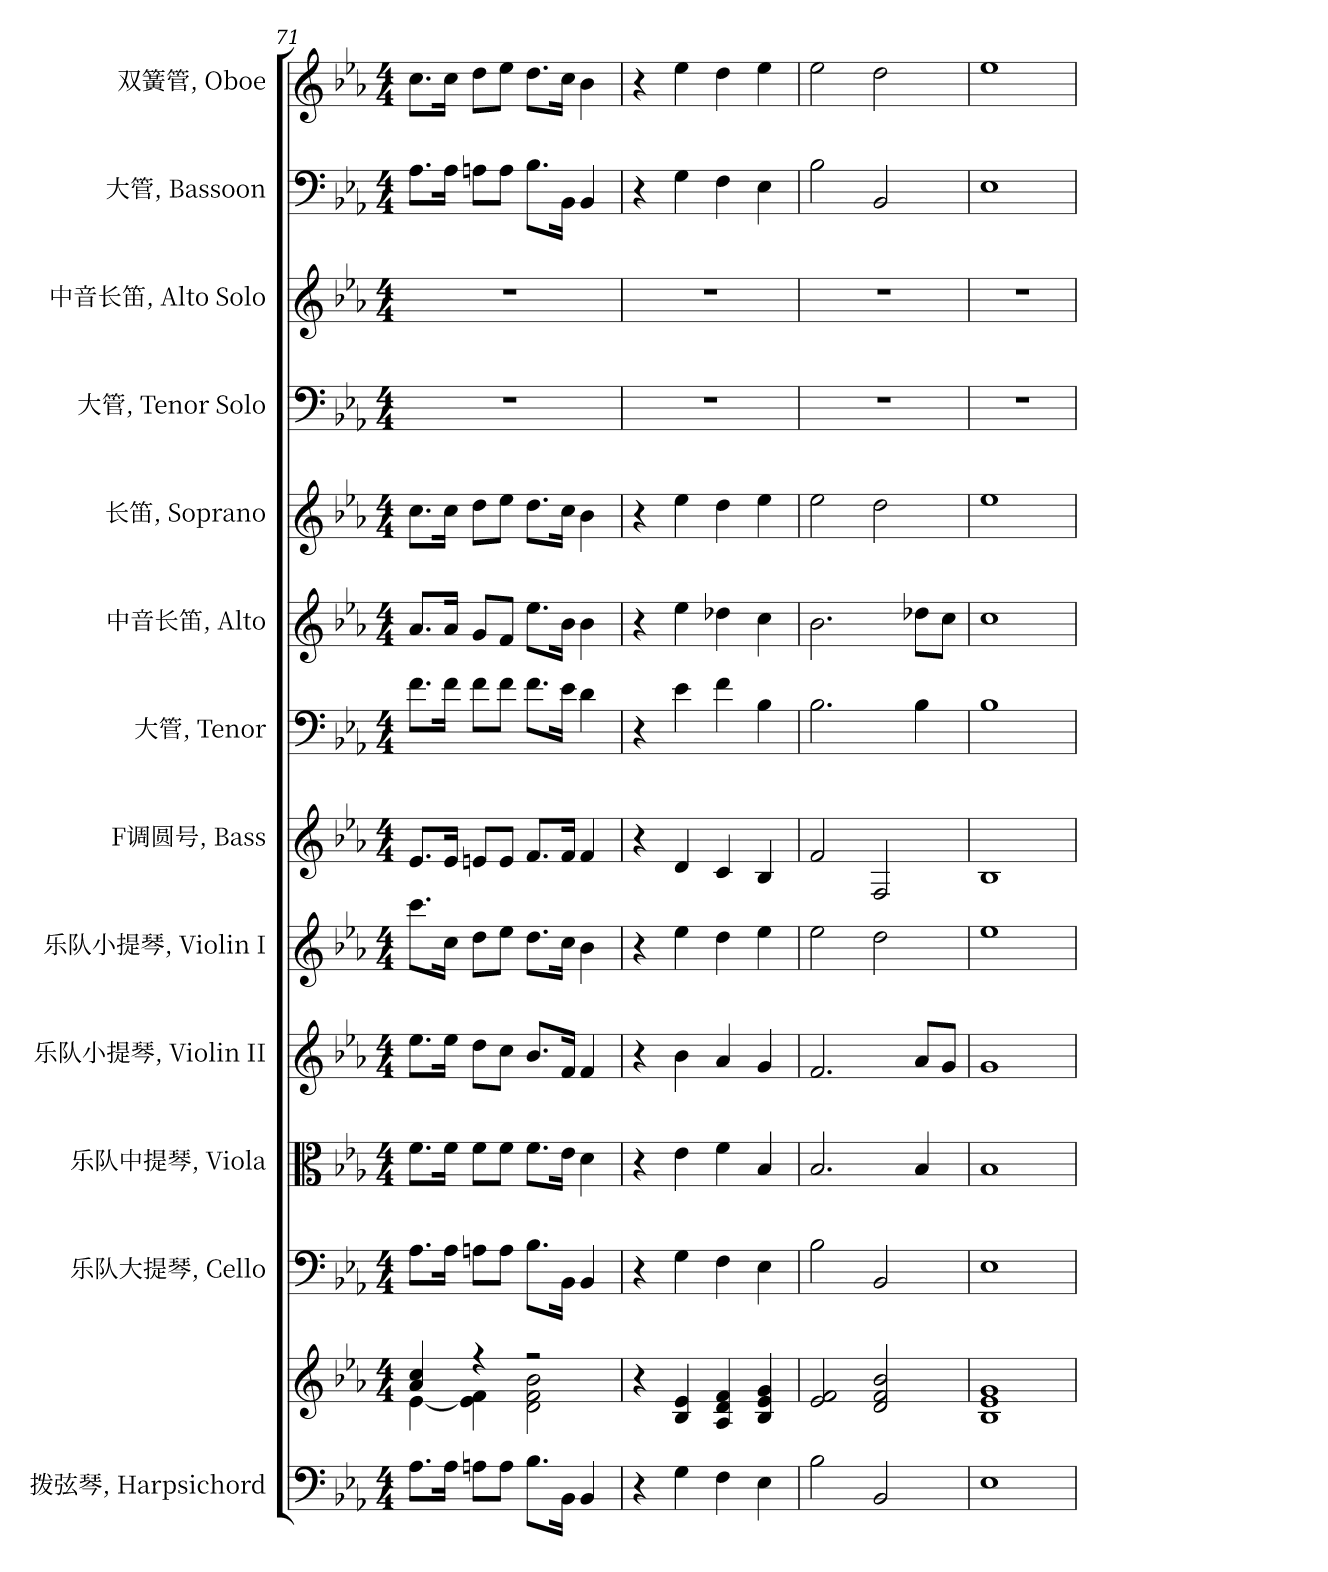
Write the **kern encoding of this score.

**kern	**kern	**kern	**kern	**kern	**kern	**kern	**kern	**kern	**kern	**kern	**kern	**kern	**kern
*part13	*part13	*part12	*part11	*part10	*part9	*part8	*part7	*part6	*part5	*part4	*part3	*part2	*part1
*staff14	*staff13	*staff12	*staff11	*staff10	*staff9	*staff8	*staff7	*staff6	*staff5	*staff4	*staff3	*staff2	*staff1
*I"拨弦琴, Harpsichord	*	*I"乐队大提琴, Cello	*I"乐队中提琴, Viola	*I"乐队小提琴, Violin II	*I"乐队小提琴, Violin I	*I"F调圆号, Bass	*I"大管, Tenor	*I"中音长笛, Alto	*I"长笛, Soprano	*I"大管, Tenor Solo	*I"中音长笛, Alto Solo	*I"大管, Bassoon	*I"双簧管, Oboe
*I'Hch.	*	*	*	*	*	*	*	*	*	*	*	*I'Bsn.	*I'Ob.
*clefF4	*clefG2	*clefF4	*clefC3	*clefG2	*clefG2	*clefG2	*clefF4	*clefG2	*clefG2	*clefF4	*clefG2	*clefF4	*clefG2
*	*	*	*	*	*	*ITrd4c7	*	*ITrd3c5	*	*	*ITrd3c5	*	*
*k[b-e-a-]	*k[b-e-a-]	*k[b-e-a-]	*k[b-e-a-]	*k[b-e-a-]	*k[b-e-a-]	*k[b-e-a-d-]	*k[b-e-a-]	*k[b-e-]	*k[b-e-a-]	*k[b-e-a-]	*k[b-e-]	*k[b-e-a-]	*k[b-e-a-]
*M4/4	*M4/4	*M4/4	*M4/4	*M4/4	*M4/4	*M4/4	*M4/4	*M4/4	*M4/4	*M4/4	*M4/4	*M4/4	*M4/4
=71	=71	=71	=71	=71	=71	=71	=71	=71	=71	=71	=71	=71	=71
*	*^	*	*	*	*	*	*	*	*	*	*	*	*
8.A-\L	4a-/ 4cc/	[4e-\	8.A-\L	8.f\L	8.ee-\L	8.ccc\L	8.A-/L	8.f\L	8.e-/L	8.cc\L	1r	1r	8.A-\L	8.cc\L
16A-\Jk	.	.	16A-\Jk	16f\Jk	16ee-\Jk	16cc\Jk	16A-/Jk	16f\Jk	16e-/Jk	16cc\Jk	.	.	16A-\Jk	16cc\Jk
8An\L	4r	4e-\] 4f\	8An\L	8f\L	8dd\L	8dd\L	8An/L	8f\L	8d/L	8dd\L	.	.	8An\L	8dd\L
8A\J	.	.	8A\J	8f\J	8cc\J	8ee-\J	8A/J	8f\J	8c/J	8ee-\J	.	.	8A\J	8ee-\J
8.B-\L	2r	2d\ 2f\ 2b-\	8.B-\L	8.f\L	8.b-/L	8.dd\L	8.B-/L	8.f\L	8.b-\L	8.dd\L	.	.	8.B-\L	8.dd\L
16BB-\Jk	.	.	16BB-\Jk	16e-\Jk	16f/Jk	16cc\Jk	16B-/Jk	16e-\Jk	16f\Jk	16cc\Jk	.	.	16BB-\Jk	16cc\Jk
4BB-/	.	.	4BB-/	4d\	4f/	4b-\	4B-/	4d\	4f\	4b-\	.	.	4BB-/	4b-\
*	*v	*v	*	*	*	*	*	*	*	*	*	*	*	*
=72	=72	=72	=72	=72	=72	=72	=72	=72	=72	=72	=72	=72	=72
*	*	*	*	*	*	*	*	*	*	*	*	*	*MM55
4r	4r	4r	4r	4r	4r	4r	4r	4r	4r	1r	1r	4r	4r
4G\	4B-/ 4e-/	4G\	4e-\	4b-\	4ee-\	4G/	4e-\	4b-\	4ee-\	.	.	4G\	4ee-\
4F\	4A-/ 4d/ 4f/	4F\	4f\	4a-/	4dd\	4F/	4f\	4a-X\	4dd\	.	.	4F\	4dd\
4E-\	4B-/ 4e-/ 4g/	4E-\	4B-/	4g/	4ee-\	4E-/	4B-\	4g\	4ee-\	.	.	4E-\	4ee-\
=73	=73	=73	=73	=73	=73	=73	=73	=73	=73	=73	=73	=73	=73
2B-\	2e-/ 2f/	2B-\	2.B-/	2.f/	2ee-\	2B-/	2.B-\	2.f\	2ee-\	1r	1r	2B-\	2ee-\
2BB-/	2d/ 2f/ 2b-/	2BB-/	.	.	2dd\	2BB-/	.	.	2dd\	.	.	2BB-/	2dd\
.	.	.	4B-/	8a-/L	.	.	4B-\	8a-X\L	.	.	.	.	.
.	.	.	.	8g/J	.	.	.	8g\J	.	.	.	.	.
=74	=74	=74	=74	=74	=74	=74	=74	=74	=74	=74	=74	=74	=74
1E-	1B- 1e- 1g	1E-	1B-	1g	1ee-	1E-	1B-	1g	1ee-	1r	1r	1E-	1ee-
=	=	=	=	=	=	=	=	=	=	=	=	=	=
*-	*-	*-	*-	*-	*-	*-	*-	*-	*-	*-	*-	*-	*-
